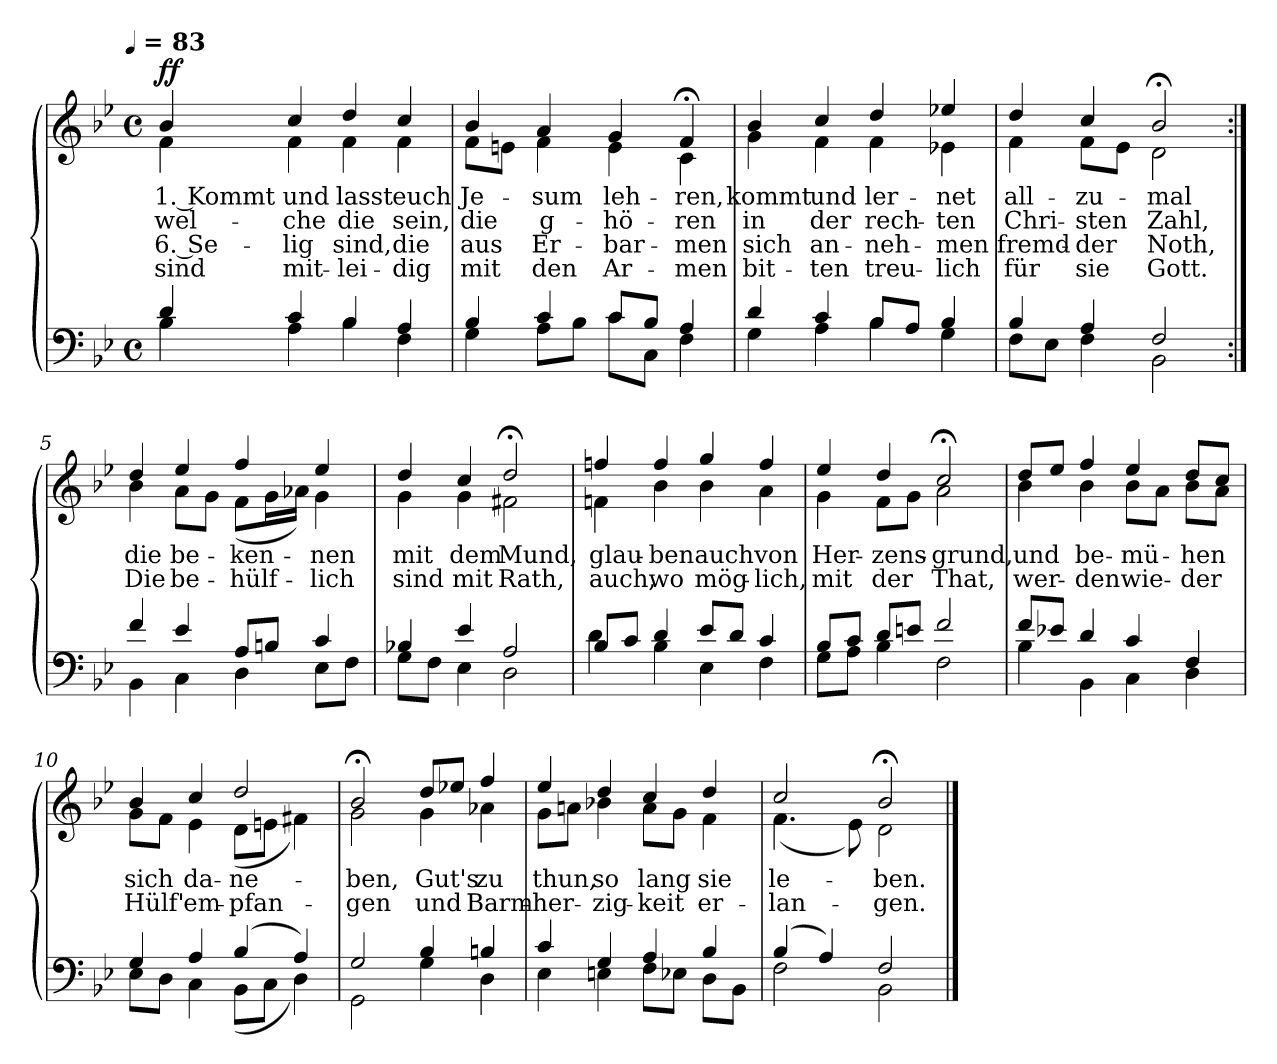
**kern	**kern	**text	**text	**text	**text	**dynam
*part1	*part1	*part1	*part1	*part1	*part1	*part1
*staff2	*staff1	*staff1	*staff1	*staff1	*staff1	*staff1/2
*clefF4	*clefG2	*	*	*	*	*
*k[b-e-]	*k[b-e-]	*	*	*	*	*
!!LO:TX:omd:t=[quarter] = 83
*M4/4	*M4/4	*	*	*	*	*
*met(c)	*met(c)	*	*	*	*	*
*MM83	*MM83	*	*	*	*	*
=1	=1	=1	=1	=1	=1	=1
*^	*^	*	*	*	*	*
!	!	!	!	!	!	!	!	!LO:DY:b=2
!	!	!	!	!	!	!	!	!LO:DY:n=1:b
4d	4B-	4b-	4f	1. Kommt	wel-	6. Se-	sind	f f
4c	4A	4cc	4f	und	-che	-lig	mit-	.
4B-	4B-	4dd	4f	lasst	die	sind,	-lei-	.
4A	4F	4cc	4f	euch	sein,	die	-dig	.
=2	=2	=2	=2	=2	=2	=2	=2	=2
4B-	4G	4b-	8fL	Je-	die	aus	mit	.
.	.	.	8enJ	.	.	.	.	.
4c	8AL	4a	4f	-sum	g-	Er-	den	.
.	8B-J	.	.	.	.	.	.	.
8cL	8cL	4g	4e	leh-	-hö-	-bar-	Ar-	.
8B-J	8CJ	.	.	.	.	.	.	.
4A	4F	4f;<	4c	-ren,	-ren	-men	-men	.
=3	=3	=3	=3	=3	=3	=3	=3	=3
4d	4G	4b-	4g	kommt	in	sich	bit-	.
4c	4A	4cc	4f	und	der	an-	-ten	.
8B-L	4B-	4dd	4f	ler-	rech-	-neh-	treu-	.
8AJ	.	.	.	.	.	.	.	.
4B-	4G	4ee-X	4e-X	-net	-ten	-men	-lich	.
=4	=4	=4	=4	=4	=4	=4	=4	=4
4B-	8FL	4dd	4f	all-	Chri-	fremd-	für	.
.	8E-J	.	.	.	.	.	.	.
4A	4F	4cc	8fL	-zu-	-sten	-der	sie	♩ = 76
.	.	.	8e-J	.	.	.	.	.
2F	2BB-	2b-;<	2d	-mal	Zahl,	Noth,	Gott.	♩ = 79
!!LO:LB:g=z	!!
=5:|!	=5:|!	=5:|!	=5:|!	=5:|!	=5:|!	=5:|!	=5:|!	=5:|!
*	*	*MM83	*	*	*	*	*	*
4f	4BB-	4dd	4b-	die	Die	.	.	.
4e-	4C	4ee-	8aL	be-	be-	.	.	.
.	.	.	8gJ	.	.	.	.	.
8AL	4D	4ff	(8fL	-ken-	-hülf-	.	.	.
8BnJ	.	.	16gL	.	.	.	.	.
.	.	.	16a-XJJ)	.	.	.	.	.
4c	8E-L	4ee-	4g	-nen	-lich	.	.	.
.	8FJ	.	.	.	.	.	.	.
=6	=6	=6	=6	=6	=6	=6	=6	=6
*	*	*MM80	*	*	*	*	*	*
4B-X	8GL	4dd	4g	mit	sind	.	.	.
.	8FJ	.	.	.	.	.	.	.
4e-	4E-	4cc	4g	dem	mit	.	.	.
2A	2D	2dd;<	2f#X	Mund,	Rath,	.	.	.
=7	=7	=7	=7	=7	=7	=7	=7	=7
8B-L	4d	4ffn	4fn	glau-	auch,	.	.	.
8cJ	.	.	.	.	.	.	.	.
4d	4B-	4ff	4b-	-ben	wo	.	.	.
8e-L	4E-	4gg	4b-	auch	mög-	.	.	.
8dJ	.	.	.	.	.	.	.	.
4c	4F	4ff	4a	von	-lich,	.	.	.
=8	=8	=8	=8	=8	=8	=8	=8	=8
8B-L	8GL	4ee-	4g	Her-	mit	.	.	.
8cJ	8AJ	.	.	.	.	.	.	.
8dL	4B-	4dd	8fL	-zens-	der	.	.	.
8enJ	.	.	8gJ	.	.	.	.	.
2f	2F	2cc;<	2a	-grund,	That,	.	.	.
!!LO:LB:g=z	!!
=9	=9	=9	=9	=9	=9	=9	=9	=9
8fL	4B-	8ddL	4b-	und	wer-	.	.	.
8e-XJ	.	8ee-J	.	.	.	.	.	.
4d	4BB-	4ff	4b-	be-	-den	.	.	.
4c	4C	4ee-	8b-L	-mü-	wie-	.	.	.
.	.	.	8aJ	.	.	.	.	.
4F	4D	8ddL	8b-L	-hen	-der	.	.	.
.	.	8ccJ	8aJ	.	.	.	.	.
=10	=10	=10	=10	=10	=10	=10	=10	=10
4G	8E-L	4b-	8gL	sich	Hülf'	.	.	.
.	8DJ	.	8fJ	.	.	.	.	.
4A	4C	4cc	4e-	da-	em-	.	.	.
(4B-	(8BB-L	2dd	(8dL	-ne-	-pfan-	.	.	.
.	8CJ	.	8enJ	.	.	.	.	.
4A)	4D)	.	4f#X)	.	.	.	.	.
=11	=11	=11	=11	=11	=11	=11	=11	=11
2G	2GG	2b-;<	2g	-ben,	-gen	.	.	.
4B-	4G	8ddL	4g	Gut's	und	.	.	.
.	.	8ee-XJ	.	.	.	.	.	.
4Bn	4D	4ff	4a-X	zu	Barm-	.	.	.
=12	=12	=12	=12	=12	=12	=12	=12	=12
*	*	*MM79	*	*	*	*	*	*
4c	4E-	4ee-	8gL	thun,	-her-	.	.	.
.	.	.	8anJ	.	.	.	.	.
4G	4En	4dd	4b-X	so	-zig-	.	.	.
4A	8FL	4cc	8aL	lang	-keit	.	.	.
.	8E-XJ	.	8gJ	.	.	.	.	.
4B-	8DL	4dd	4f	sie	er-	.	.	.
.	8BB-J	.	.	.	.	.	.	.
=13	=13	=13	=13	=13	=13	=13	=13	=13
*	*	*MM75	*	*	*	*	*	*
(4B-	2F	2cc	(4.f	le-	-lan-	.	.	.
4A)	.	.	.	.	.	.	.	.
.	.	.	8e-)	.	.	.	.	.
2F	2BB-	2b-;<	2d	-ben.	-gen.	.	.	.
*v	*v	*	*	*	*	*	*	*
*	*v	*v	*	*	*	*	*
==	==	==	==	==	==	==
*-	*-	*-	*-	*-	*-	*-
